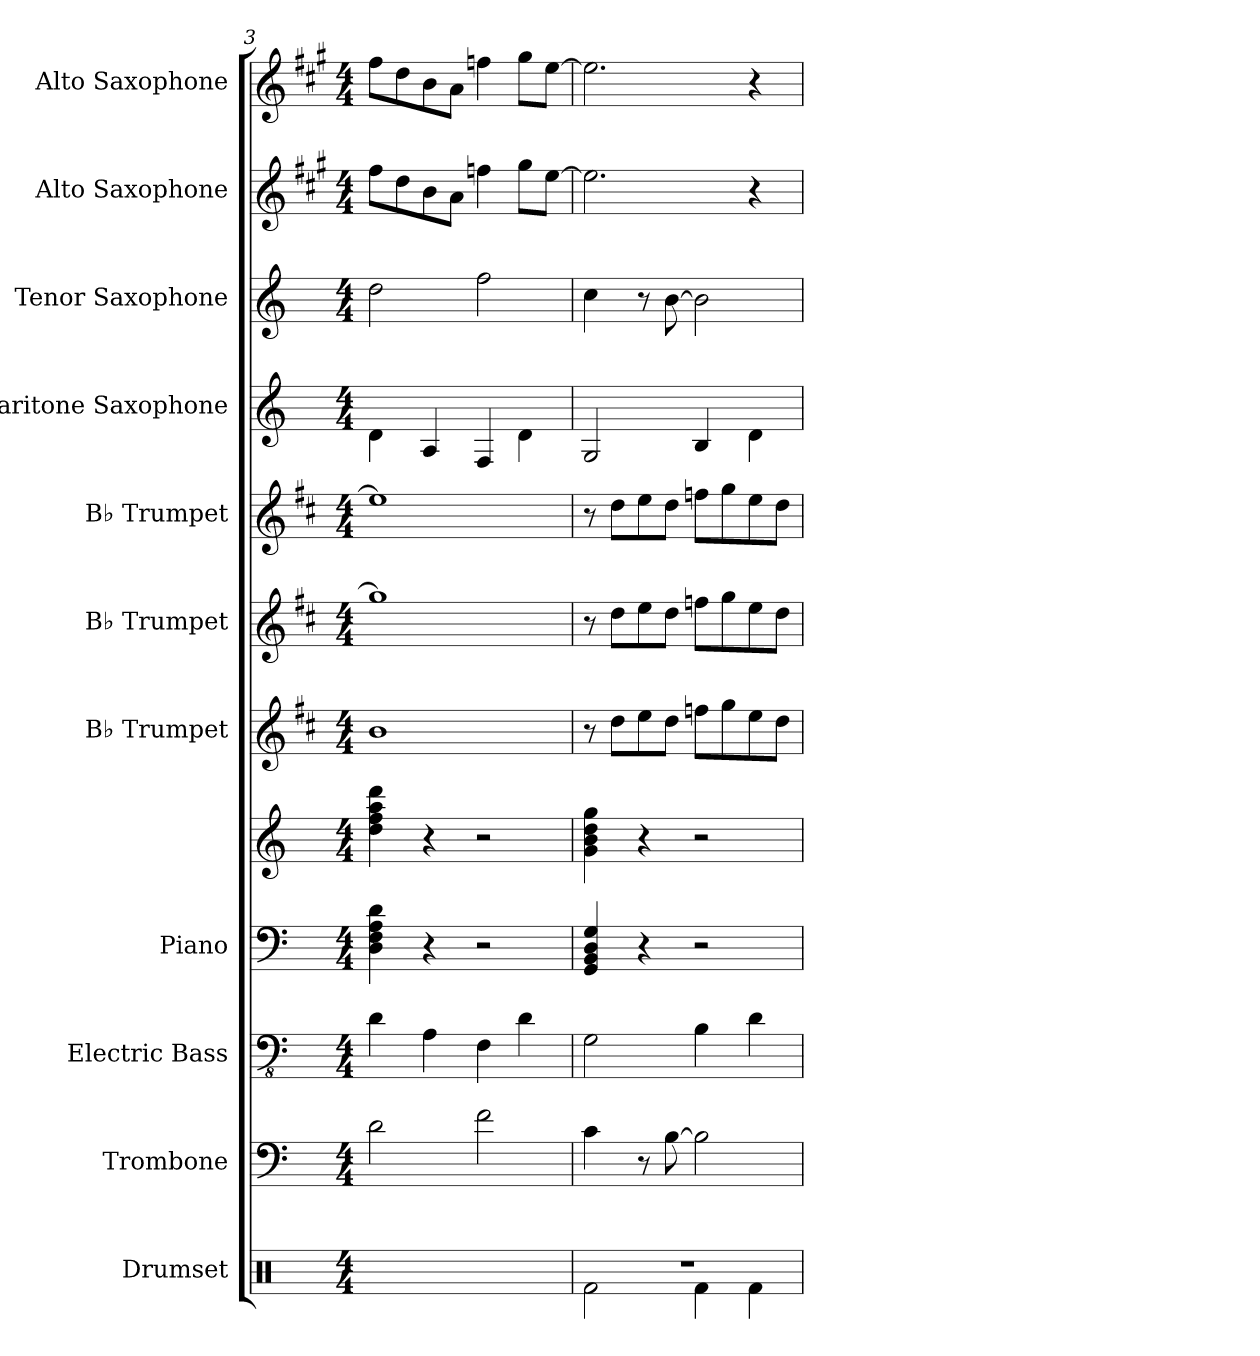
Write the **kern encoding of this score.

**kern	**kern	**kern	**kern	**kern	**kern	**kern	**kern	**kern	**kern	**kern	**kern
*part11	*part10	*part9	*part8	*part8	*part7	*part6	*part5	*part4	*part3	*part2	*part1
*staff12	*staff11	*staff10	*staff9	*staff8	*staff7	*staff6	*staff5	*staff4	*staff3	*staff2	*staff1
*I"Drumset	*I"Trombone	*I"Electric Bass	*I"Piano	*	*I"B♭ Trumpet	*I"B♭ Trumpet	*I"B♭ Trumpet	*I"Baritone Saxophone	*I"Tenor Saxophone	*I"Alto Saxophone	*I"Alto Saxophone
*I'Drs.	*I'Trb.	*I'El. B.	*I'Pno.	*	*I'B♭ Tpt.	*I'B♭ Tpt.	*I'B♭ Tpt.	*I'Bar. Sax.	*I'T. Sax.	*I'A. Sax.	*I'A. Sax.
*clefX	*clefF4	*clefFv4	*clefF4	*clefG2	*clefG2	*clefG2	*clefG2	*clefG2	*clefG2	*clefG2	*clefG2
*	*	*	*	*	*ITrd1c2	*ITrd1c2	*ITrd1c2	*ITrd12c21	*ITrd8c14	*ITrd5c9	*ITrd5c9
*k[]	*k[]	*k[]	*k[]	*k[]	*k[]	*k[]	*k[]	*k[]	*k[]	*k[]	*k[]
*M4/4	*M4/4	*M4/4	*M4/4	*M4/4	*M4/4	*M4/4	*M4/4	*M4/4	*M4/4	*M4/4	*M4/4
=3	=3	=3	=3	=3	=3	=3	=3	=3	=3	=3	=3
4R	2d\	4D\	4D\ 4F\ 4A\ 4d\	4dd\ 4ff\ 4aa\ 4ddd\	1a	1ff]	1dd]	4D\	2d\	8a\L	8a\L
.	.	.	.	.	.	.	.	.	.	8f\	8f\
4R	.	4AA\	4r	4r	.	.	.	4AA/	.	8d\	8d\
.	.	.	.	.	.	.	.	.	.	8c\J	8c\J
4R	2f\	4FF\	2r	2r	.	.	.	4FF/	2f\	4a-X\	4a-X\
4R	.	4D\	.	.	.	.	.	4D\	.	8b\L	8b\L
.	.	.	.	.	.	.	.	.	.	[8g\J	[8g\J
!!LO:PB:g=z
=4	=4	=4	=4	=4	=4	=4	=4	=4	=4	=4	=4
*^	*	*	*	*	*	*	*	*	*	*	*
1r	2Rf\	4c\	2GG\	4GG/ 4BB/ 4D/ 4G/	4g\ 4b\ 4dd\ 4gg\	8r	8r	8r	2GG/	4c\	2.g\]	2.g\]
.	.	.	.	.	.	8cc\L	8cc\L	8cc\L	.	.	.	.
.	.	8r	.	4r	4r	8dd\	8dd\	8dd\	.	8r	.	.
.	.	[8B\	.	.	.	8cc\J	8cc\J	8cc\J	.	[8B\	.	.
.	4Rf\	2B\]	4BB\	2r	2r	8ee-X\L	8ee-X\L	8ee-X\L	4BB/	2B\]	.	.
.	.	.	.	.	.	8ff\	8ff\	8ff\	.	.	.	.
.	4Rf\	.	4D\	.	.	8dd\	8dd\	8dd\	4D\	.	4r	4r
.	.	.	.	.	.	8cc\J	8cc\J	8cc\J	.	.	.	.
*v	*v	*	*	*	*	*	*	*	*	*	*	*
=	=	=	=	=	=	=	=	=	=	=	=
*-	*-	*-	*-	*-	*-	*-	*-	*-	*-	*-	*-
